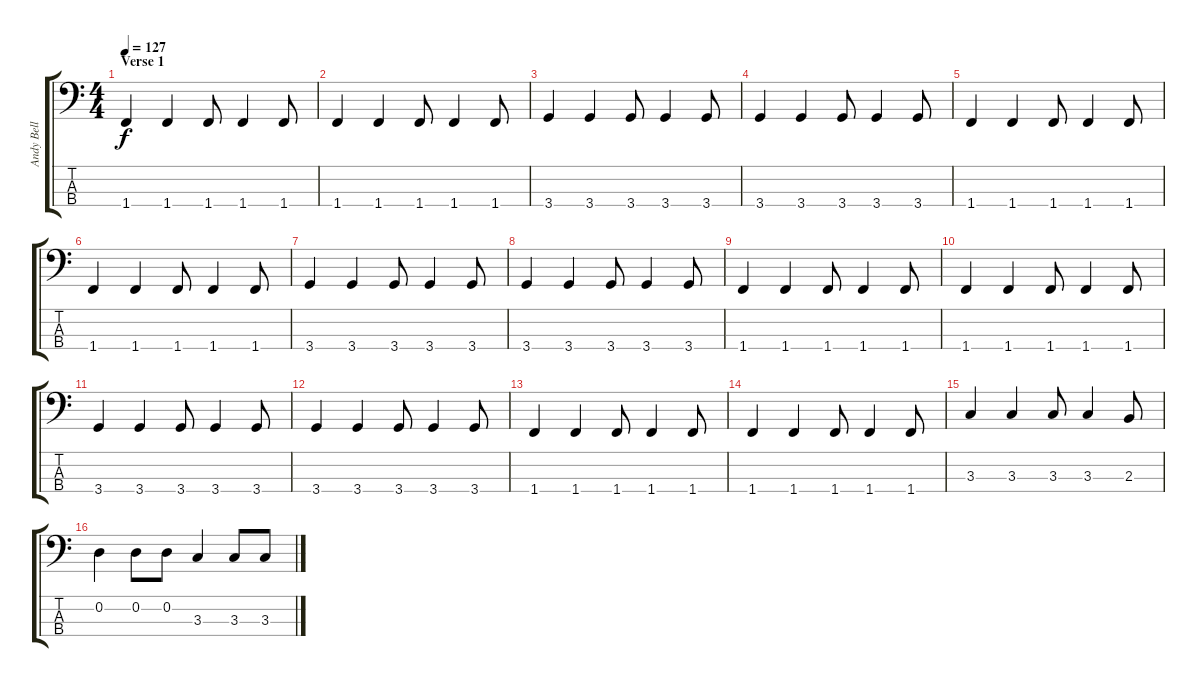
\track ("Andy Bell (Bass)" "Andy Bell ") {instrument electricbasspick}
\staff {score tabs}
\tuning (G2 D2 A1 E1) {hide}
\ts (4 4)
\section ("" "Verse 1")
\tempo 127
\clef f4
\ks c
1.4.4{dy f} 1.4.4 1.4.8 1.4.4 1.4.8 |
1.4.4 1.4.4 1.4.8 1.4.4 1.4.8 |
3.4.4 3.4.4 3.4.8 3.4.4 3.4.8 |
3.4.4 3.4.4 3.4.8 3.4.4 3.4.8 |
1.4.4 1.4.4 1.4.8 1.4.4 1.4.8 |
1.4.4 1.4.4 1.4.8 1.4.4 1.4.8 |
3.4.4 3.4.4 3.4.8 3.4.4 3.4.8 |
3.4.4 3.4.4 3.4.8 3.4.4 3.4.8 |
1.4.4 1.4.4 1.4.8 1.4.4 1.4.8 |
1.4.4 1.4.4 1.4.8 1.4.4 1.4.8 |
3.4.4 3.4.4 3.4.8 3.4.4 3.4.8 |
3.4.4 3.4.4 3.4.8 3.4.4 3.4.8 |
1.4.4 1.4.4 1.4.8 1.4.4 1.4.8 |
1.4.4 1.4.4 1.4.8 1.4.4 1.4.8 |
3.3.4 3.3.4 3.3.8 3.3.4 2.3.8 |
0.2.4 0.2.8 0.2.8 3.3.4 3.3.8 3.3.8
